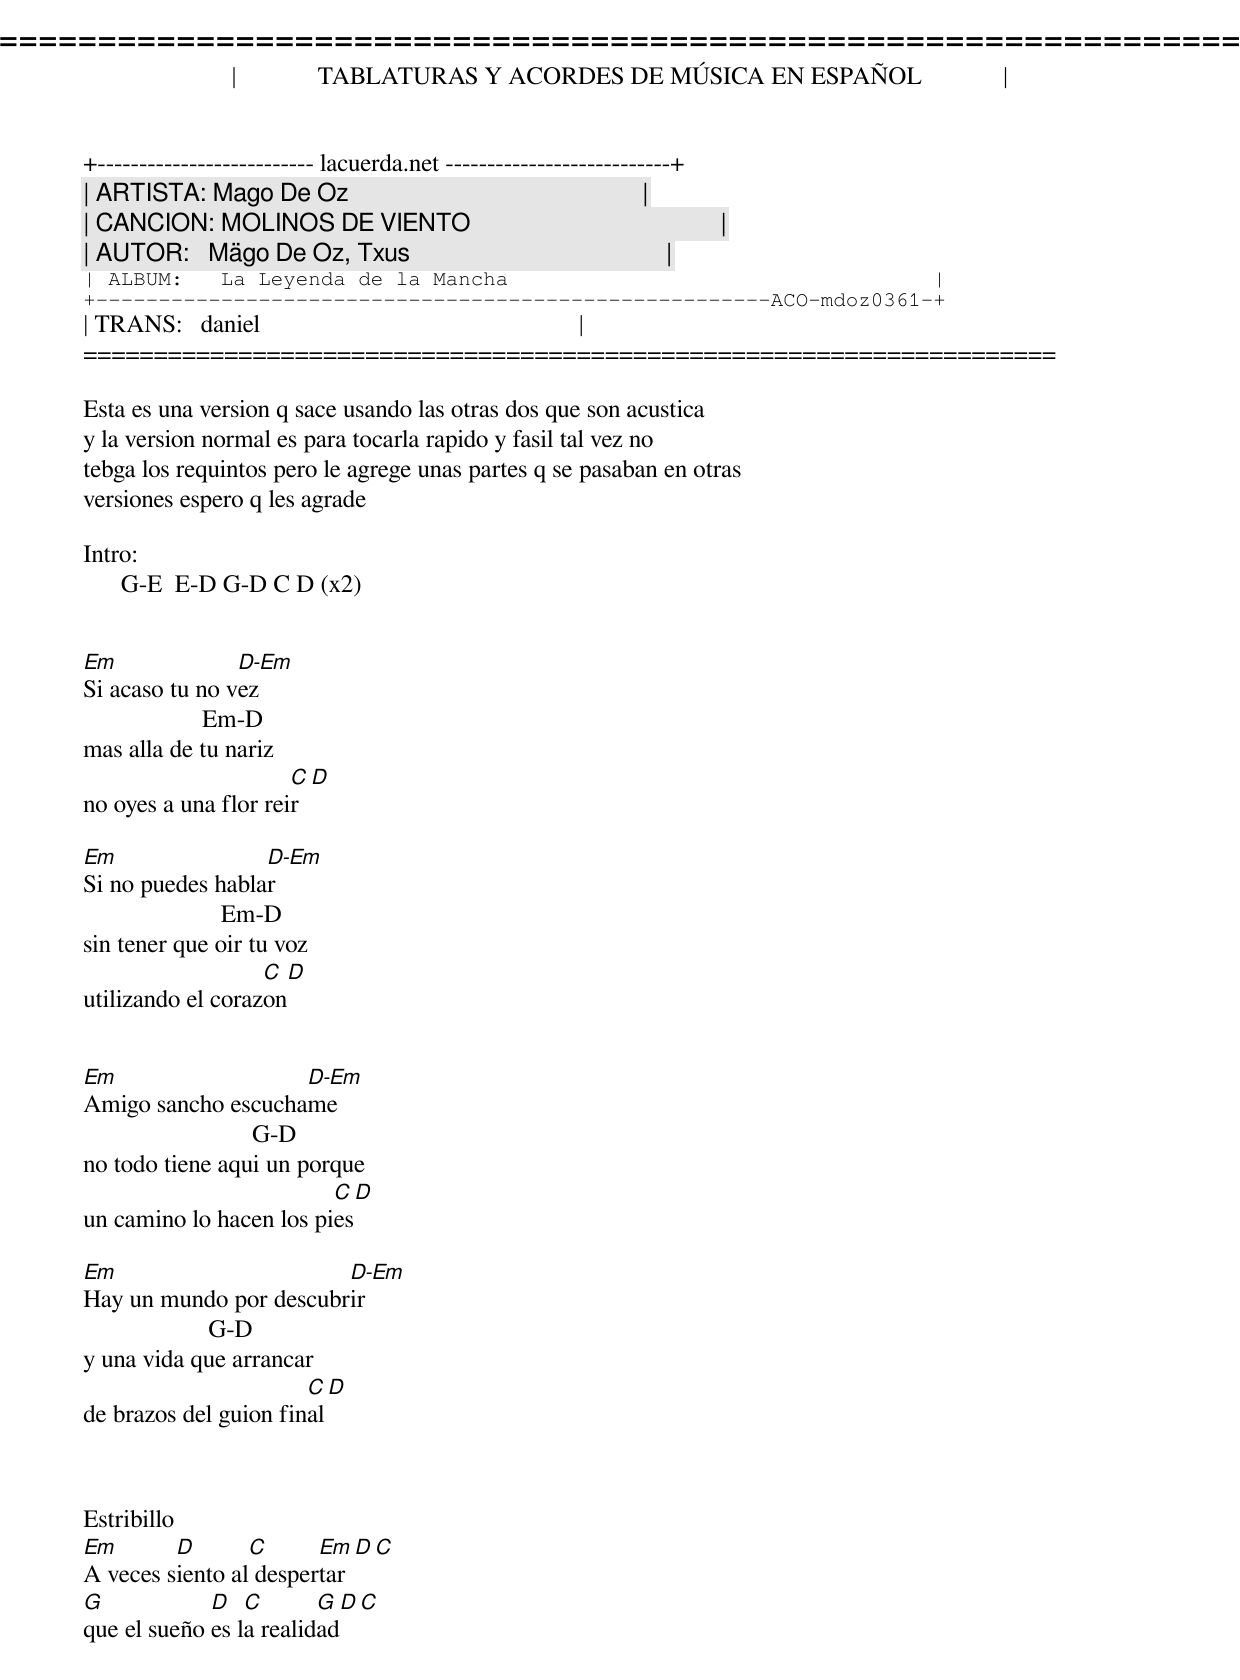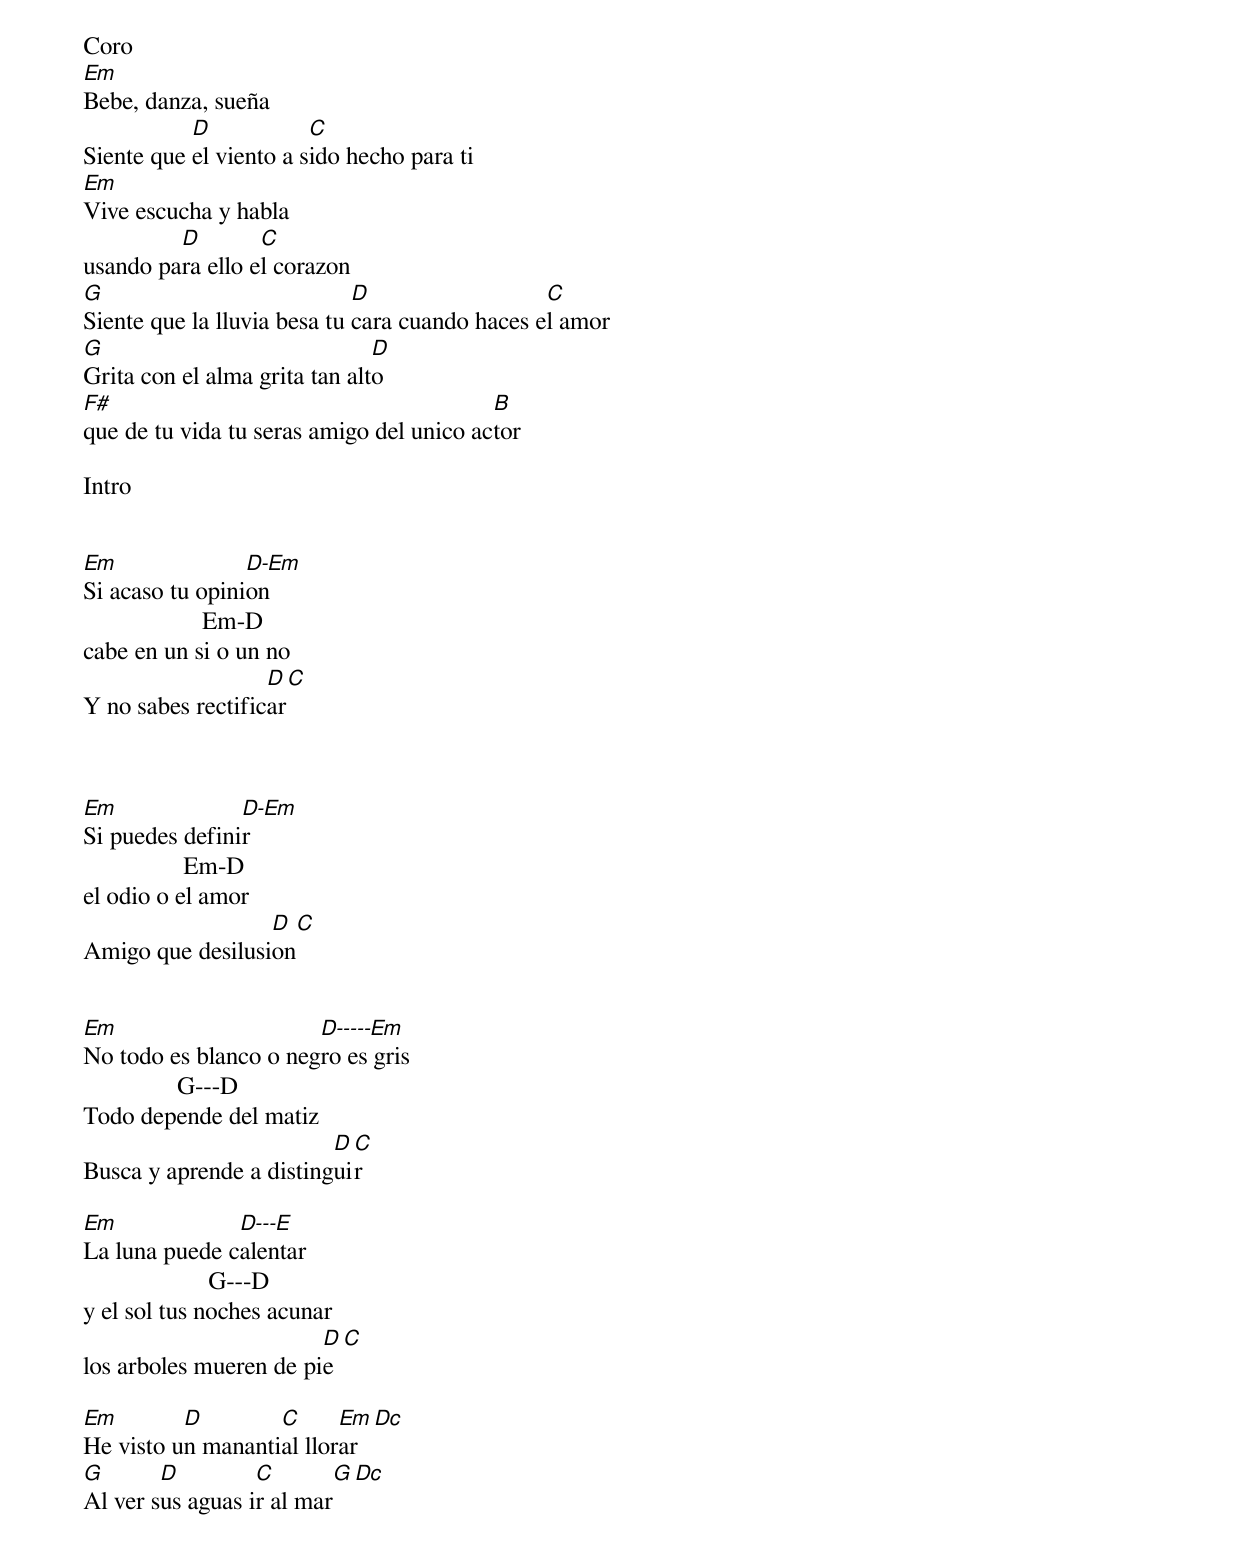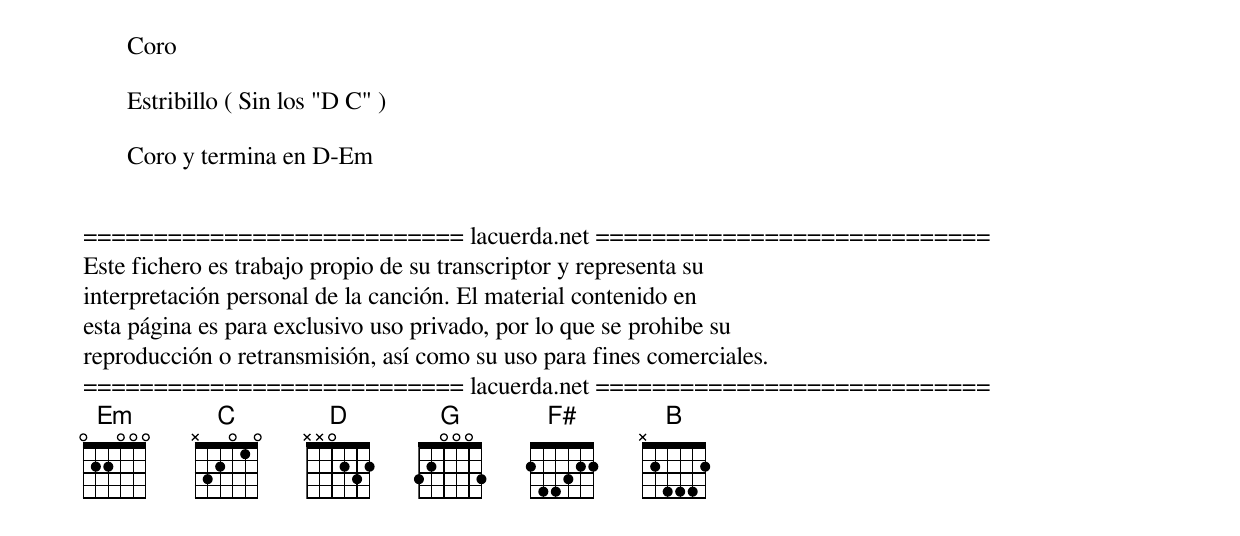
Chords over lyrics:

=====================================================================
|             TABLATURAS Y ACORDES DE MÚSICA EN ESPAÑOL             |
+-------------------------- lacuerda.net ---------------------------+
| ARTISTA: Mago De Oz                                               |
| CANCION: MOLINOS DE VIENTO                                        |
| AUTOR:   Mägo De Oz, Txus                                         |
| ALBUM:   La Leyenda de la Mancha                                  |
+------------------------------------------------------ACO-mdoz0361-+
| TRANS:   daniel                                                   |
=====================================================================

Esta es una version q sace usando las otras dos que son acustica
y la version normal es para tocarla rapido y fasil tal vez no
tebga los requintos pero le agrege unas partes q se pasaban en otras
versiones espero q les agrade

Intro:
      G-E  E-D G-D C D (x2)


Em              D-Em
Si acaso tu no vez
                   Em-D
mas alla de tu nariz
                      C D
no oyes a una flor reir

Em                D-Em
Si no puedes hablar
                      Em-D
sin tener que oir tu voz
                   C D
utilizando el corazon


Em                  D-Em
Amigo sancho escuchame
                           G-D
no todo tiene aqui un porque
                         C D
un camino lo hacen los pies

Em                      D-Em
Hay un mundo por descubrir
                    G-D
y una vida que arrancar
                       C D
de brazos del guion final



Estribillo
Em       D       C      Em   D  C
A veces siento al despertar
G            D   C       G    D C
que el sueño es la realidad


Coro
Em
Bebe, danza, sueña
           D            C
Siente que el viento a sido hecho para ti
Em
Vive escucha y habla
         D        C
usando para ello el corazon
G                            D                  C
Siente que la lluvia besa tu cara cuando haces el amor
G                              D
Grita con el alma grita tan alto
F#                                        B
que de tu vida tu seras amigo del unico actor

Intro


Em               D-Em
Si acaso tu opinion
                   Em-D
cabe en un si o un no
                   D C
Y no sabes rectificar



Em              D-Em
Si puedes definir
                Em-D
el odio o el amor
                  D C
Amigo que desilusion


Em                     D-----Em
No todo es blanco o negro es gris
               G---D
Todo depende del matiz
                         D C
Busca y aprende a distinguir

Em             D---E
La luna puede calentar
                    G---D
y el sol tus noches acunar
                        D C
los arboles mueren de pie

Em        D        C      Em  Dc
He visto un manantial llorar
G       D         C       G   Dc
Al ver sus aguas ir al mar


       Coro

       Estribillo ( Sin los "D C" )

       Coro y termina en D-Em


=========================== lacuerda.net ============================
Este fichero es trabajo propio de su transcriptor y representa su
interpretación personal de la canción. El material contenido en
esta página es para exclusivo uso privado, por lo que se prohibe su
reproducción o retransmisión, así como su uso para fines comerciales.
=========================== lacuerda.net ============================
